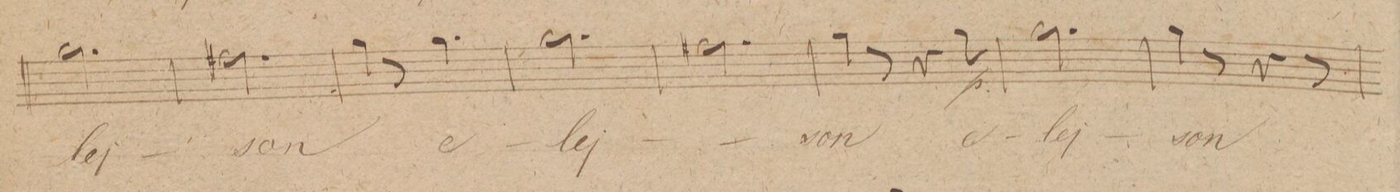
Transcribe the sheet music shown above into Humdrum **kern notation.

**kern	**text	**dynam
*I"Alto	*	*
*clefC3	*	*
*k[]	*	*
*M6/8	*	*
2.a\	-lej-	.
=130	=130	=130
2.g#X\	-son	.
=131	=131	=131
4a\	.	.
8r	.	.
4.a\	e-	.
=132	=132	=132
2.a\	-lej-	.
=133	=133	=133
2.g#X\	.	.
=134	=134	=134
4a\	-son	.
8r	.	.
4r	.	.
8a\	e-	p
=135	=135	=135
2.a\	-lej-	.
=136	=136	=136
4a\	-son	.
8r	.	.
4r	.	.
8r	.	.
=137	=137	=137
*-	*-	*-
